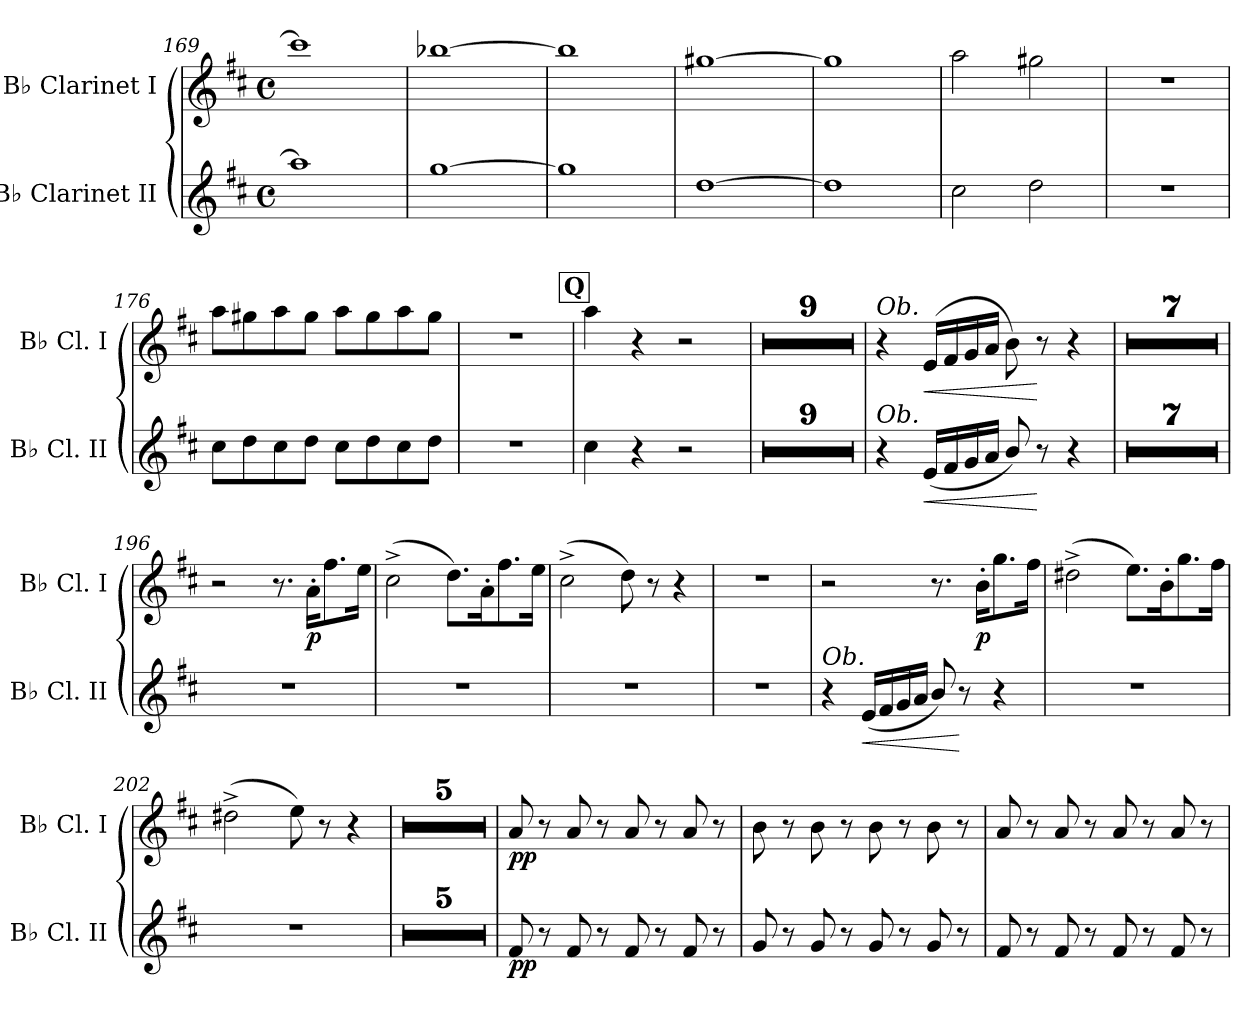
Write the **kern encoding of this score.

**kern	**dynam	**kern	**dynam
*part2	*part2	*part1	*part1
*staff2	*staff2	*staff1	*staff1
*I"B♭ Clarinet II	*	*I"B♭ Clarinet I	*
*I'B♭ Cl. II	*	*I'B♭ Cl. I	*
*clefG2	*	*clefG2	*
*ITrd1c2	*	*ITrd1c2	*
*k[]	*	*k[]	*
*M4/4	*	*M4/4	*
*met(c)	*	*met(c)	*
=169	=169	=169	=169
1gg]	.	1bb-]	.
=170	=170	=170	=170
[1ff	.	[1aa-X	.
=171	=171	=171	=171
1ff]	.	1aa-]	.
=172	=172	=172	=172
[1cc	.	[1ff#X	.
=173	=173	=173	=173
1cc]	.	1ff#]	.
=174	=174	=174	=174
2b\	.	2gg\	.
2cc\	.	2ff#X\	.
=175	=175	=175	=175
1r	.	1r	.
!!LO:PB:g=z
=176	=176	=176	=176
8b\L	.	8gg\L	.
8cc\	.	8ff#X\	.
8b\	.	8gg\	.
8cc\J	.	8ff#\J	.
8b\L	.	8gg\L	.
8cc\	.	8ff#\	.
8b\	.	8gg\	.
8cc\J	.	8ff#\J	.
=177	=177	=177	=177
1r	.	1r	.
!!LO:REH:place=s1:a:B:fs=12:t=Q
=178	=178	=178	=178
4b\	.	4gg\	.
4r	.	4r	.
2r	.	2r	.
=179	=179	=179	=179
1r	.	1r	.
=180	=180	=180	=180
1r	.	1r	.
=181	=181	=181	=181
1r	.	1r	.
=182	=182	=182	=182
1r	.	1r	.
=183	=183	=183	=183
1r	.	1r	.
!!LO:REH:place=s1:a:B:fs=12:t=R
=184	=184	=184	=184
1r	.	1r	.
=185	=185	=185	=185
1r	.	1r	.
=186	=186	=186	=186
1r	.	1r	.
=187	=187	=187	=187
1r	.	1r	.
!!LO:LB:g=z
=188	=188	=188	=188
!	!	!LO:TX:a:i:t=Ob.	!
!LO:TX:a:i:t=Ob.	!	!	!
4r	.	4r	.
!	!LO:HP:b	!	!LO:HP:b
(<16d/LL	<	(>16d/LL	<
16e/	.	16e/	.
16f/	.	16f/	.
16g/JJ	.	16g/JJ	.
8a/)	.	8a\)	.
8r	[	8r	[
4r	.	4r	.
=189	=189	=189	=189
1r	.	1r	.
=190	=190	=190	=190
1r	.	1r	.
=191	=191	=191	=191
1r	.	1r	.
!!LO:REH:place=s1:a:B:fs=12:t=S
=192	=192	=192	=192
1r	.	1r	.
=193	=193	=193	=193
1r	.	1r	.
=194	=194	=194	=194
1r	.	1r	.
=195	=195	=195	=195
1r	.	1r	.
=196	=196	=196	=196
1r	.	2r	.
.	.	8.r	.
!	!	!	!LO:DY:b
.	.	16g'\KL	p
.	.	8.ee\	.
.	.	16dd\Jk	.
=197	=197	=197	=197
1r	.	(>2b^\	.
.	.	8.cc\L)	.
.	.	16g'\K	.
.	.	8.ee\	.
.	.	16dd\Jk	.
!!LO:LB:g=z
=198	=198	=198	=198
1r	.	(>2b^\	.
.	.	8cc\)	.
.	.	8r	.
.	.	4r	.
=199	=199	=199	=199
1r	.	1r	.
=200	=200	=200	=200
!LO:TX:a:i:t=Ob.	!	!	!
4r	.	2r	.
!	!LO:HP:b	!	!
(<16d/LL	<	.	.
16e/	.	.	.
16f/	.	.	.
16g/JJ	.	.	.
8a/)	.	8.r	.
8r	[	.	.
!	!	!	!LO:DY:b
.	.	16a'\KL	p
4r	.	8.ff\	.
.	.	16ee\Jk	.
=201	=201	=201	=201
1r	.	(>2cc#X^\	.
.	.	8.dd\L)	.
.	.	16a'\K	.
.	.	8.ff\	.
.	.	16ee\Jk	.
=202	=202	=202	=202
1r	.	(>2cc#X^\	.
.	.	8dd\)	.
.	.	8r	.
.	.	4r	.
=203	=203	=203	=203
1r	.	1r	.
!!LO:REH:place=s1:a:B:fs=12:t=T
=204	=204	=204	=204
1r	.	1r	.
=205	=205	=205	=205
1r	.	1r	.
=206	=206	=206	=206
1r	.	1r	.
=207	=207	=207	=207
1r	.	1r	.
!!LO:LB:g=z
=208	=208	=208	=208
!	!LO:DY:b	!	!LO:DY:b
8e/	pp	8g/	pp
8r	.	8r	.
8e/	.	8g/	.
8r	.	8r	.
8e/	.	8g/	.
8r	.	8r	.
8e/	.	8g/	.
8r	.	8r	.
=209	=209	=209	=209
8f/	.	8a\	.
8r	.	8r	.
8f/	.	8a\	.
8r	.	8r	.
8f/	.	8a\	.
8r	.	8r	.
8f/	.	8a\	.
8r	.	8r	.
=210	=210	=210	=210
8e/	.	8g/	.
8r	.	8r	.
8e/	.	8g/	.
8r	.	8r	.
8e/	.	8g/	.
8r	.	8r	.
8e/	.	8g/	.
8r	.	8r	.
=	=	=	=
*-	*-	*-	*-
